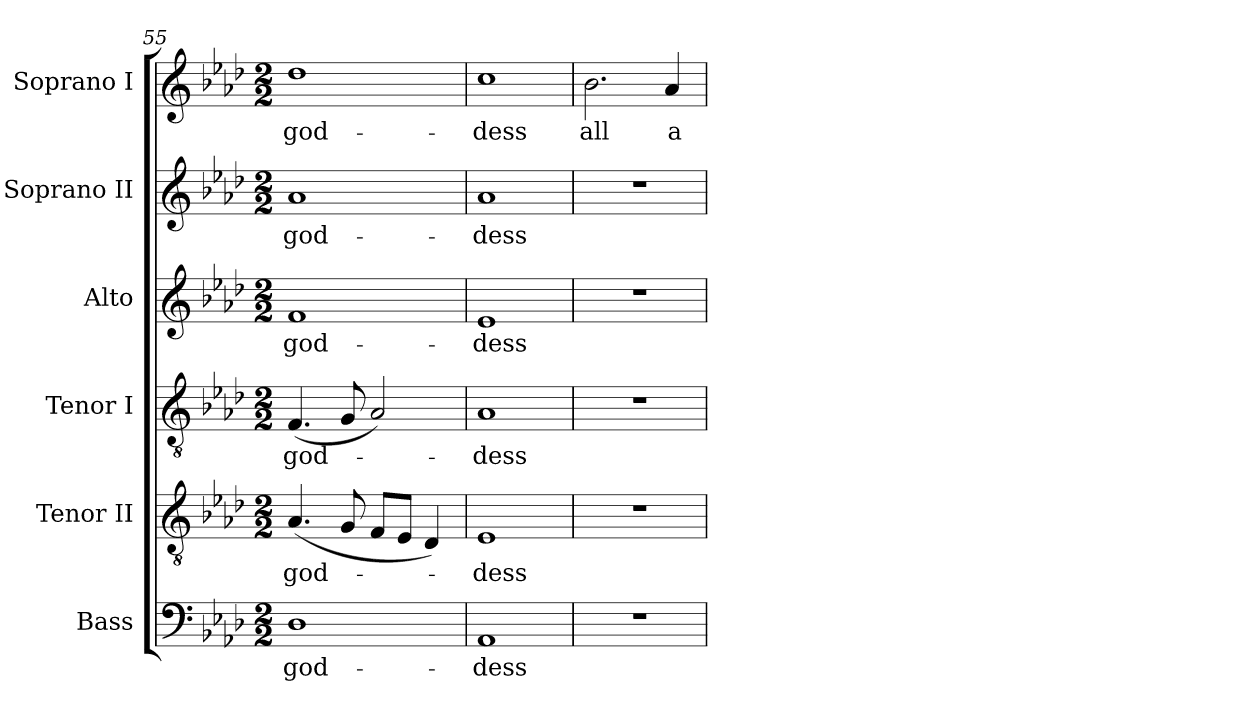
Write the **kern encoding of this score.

**kern	**text	**kern	**text	**kern	**text	**kern	**text	**kern	**text	**kern	**text
*part6	*part6	*part5	*part5	*part4	*part4	*part3	*part3	*part2	*part2	*part1	*part1
*staff6	*staff6	*staff5	*staff5	*staff4	*staff4	*staff3	*staff3	*staff2	*staff2	*staff1	*staff1
*I"Bass	*	*I"Tenor II	*	*I"Tenor I	*	*I"Alto	*	*I"Soprano II	*	*I"Soprano I	*
*I'B.	*	*I'T. II	*	*I'T. I	*	*I'A.	*	*I'S. II	*	*I'S. I	*
*clefF4	*	*clefGv2	*	*clefGv2	*	*clefG2	*	*clefG2	*	*clefG2	*
*	*	*ITrd7c12	*	*ITrd7c12	*	*	*	*	*	*	*
*k[b-e-a-d-]	*	*k[b-e-a-d-]	*	*k[b-e-a-d-]	*	*k[b-e-a-d-]	*	*k[b-e-a-d-]	*	*k[b-e-a-d-]	*
*A-:	*	*A-:	*	*A-:	*	*A-:	*	*A-:	*	*A-:	*
*M2/2	*	*M2/2	*	*M2/2	*	*M2/2	*	*M2/2	*	*M2/2	*
=55	=55	=55	=55	=55	=55	=55	=55	=55	=55	=55	=55
!	!LO:LY:b:color=#000000	!	!	!	!	!	!	!	!	!	!
!	!	!	!LO:LY:b:color=#000000	!	!	!	!	!	!	!	!
!	!	!	!	!	!LO:LY:b:color=#000000	!	!	!	!	!	!
!	!	!	!	!	!	!	!LO:LY:b:color=#000000	!	!	!	!
!	!	!	!	!	!	!	!	!	!LO:LY:b:color=#000000	!	!
!	!	!	!	!	!	!	!	!	!	!	!LO:LY:b:color=#000000
1D-i	god-	(4.AA-i/	god-	(4.FFi/	god-	1fi	god-	1a-i	god-	1dd-i	god-
.	.	8GGi/	.	8GGi/	.	.	.	.	.	.	.
.	.	8FFi/L	.	2AA-i/)	.	.	.	.	.	.	.
.	.	8EE-i/J	.	.	.	.	.	.	.	.	.
.	.	4DD-i/)	.	.	.	.	.	.	.	.	.
=56	=56	=56	=56	=56	=56	=56	=56	=56	=56	=56	=56
!	!LO:LY:b:color=#000000	!	!	!	!	!	!	!	!	!	!
!	!	!	!LO:LY:b:color=#000000	!	!	!	!	!	!	!	!
!	!	!	!	!	!LO:LY:b:color=#000000	!	!	!	!	!	!
!	!	!	!	!	!	!	!LO:LY:b:color=#000000	!	!	!	!
!	!	!	!	!	!	!	!	!	!LO:LY:b:color=#000000	!	!
!	!	!	!	!	!	!	!	!	!	!	!LO:LY:b:color=#000000
1AA-i	-dess	1EE-i	-dess	1AA-i	-dess	1e-i	-dess	1a-i	-dess	1cci	-dess
=57	=57	=57	=57	=57	=57	=57	=57	=57	=57	=57	=57
!	!	!	!	!	!	!	!	!	!	!	!LO:LY:b:color=#000000
1r	.	1r	.	1r	.	1r	.	1r	.	2.b-i\	all
!	!	!	!	!	!	!	!	!	!	!	!LO:LY:b:color=#000000
.	.	.	.	.	.	.	.	.	.	4a-i/	a-
=	=	=	=	=	=	=	=	=	=	=	=
*-	*-	*-	*-	*-	*-	*-	*-	*-	*-	*-	*-
